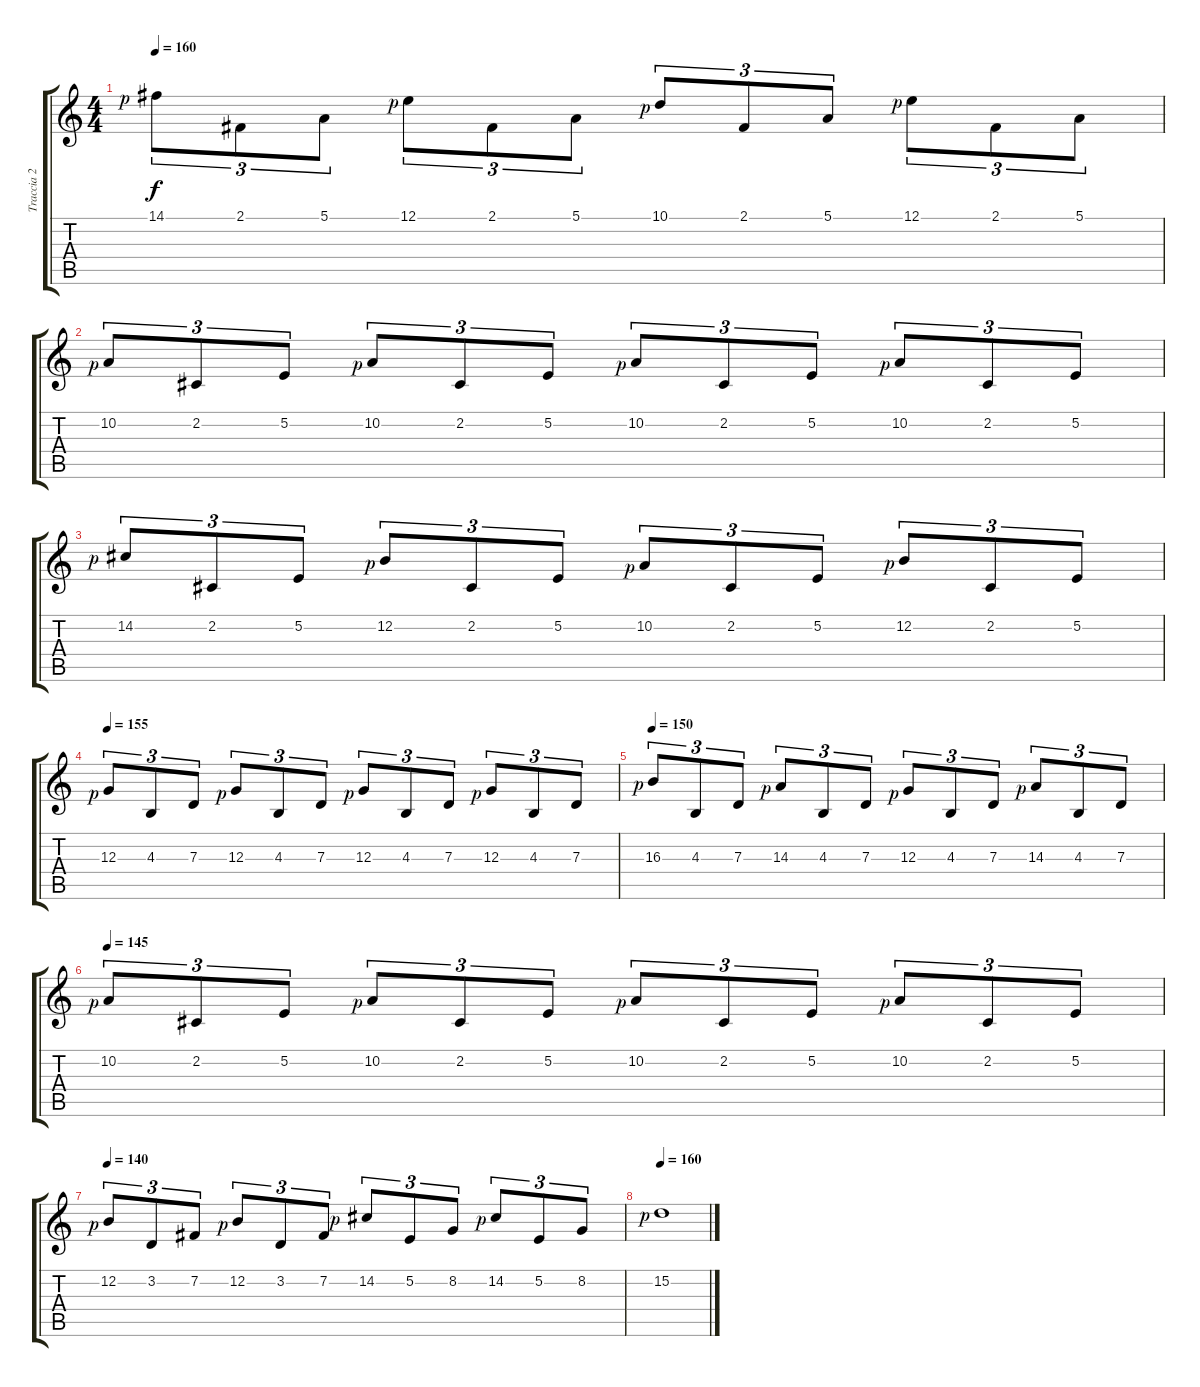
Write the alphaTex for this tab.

\track ("Traccia 2" "Traccia 2") {instrument violin}
\staff {score tabs}
\tuning (E4 B3 G3 D3 A2 E2) {hide}
\ts (4 4)
\tempo 160
\clef g2
\ks c
14.1{rf 1}.8{tu (3 2) dy f} 2.1.8{tu (3 2)} 5.1.8{tu (3 2)} 12.1{rf 1}.8{tu (3 2)} 2.1.8{tu (3 2)} 5.1.8{tu (3 2)} 10.1{rf 1}.8{tu (3 2)} 2.1.8{tu (3 2)} 5.1.8{tu (3 2)} 12.1{rf 1}.8{tu (3 2)} 2.1.8{tu (3 2)} 5.1.8{tu (3 2)} |
10.2{rf 1}.8{tu (3 2)} 2.2.8{tu (3 2)} 5.2.8{tu (3 2)} 10.2{rf 1}.8{tu (3 2)} 2.2.8{tu (3 2)} 5.2.8{tu (3 2)} 10.2{rf 1}.8{tu (3 2)} 2.2.8{tu (3 2)} 5.2.8{tu (3 2)} 10.2{rf 1}.8{tu (3 2)} 2.2.8{tu (3 2)} 5.2.8{tu (3 2)} |
14.2{rf 1}.8{tu (3 2)} 2.2.8{tu (3 2)} 5.2.8{tu (3 2)} 12.2{rf 1}.8{tu (3 2)} 2.2.8{tu (3 2)} 5.2.8{tu (3 2)} 10.2{rf 1}.8{tu (3 2)} 2.2.8{tu (3 2)} 5.2.8{tu (3 2)} 12.2{rf 1}.8{tu (3 2)} 2.2.8{tu (3 2)} 5.2.8{tu (3 2)} |
\tempo 155
12.3{rf 1}.8{tu (3 2)} 4.3.8{tu (3 2)} 7.3.8{tu (3 2)} 12.3{rf 1}.8{tu (3 2)} 4.3.8{tu (3 2)} 7.3.8{tu (3 2)} 12.3{rf 1}.8{tu (3 2)} 4.3.8{tu (3 2)} 7.3.8{tu (3 2)} 12.3{rf 1}.8{tu (3 2)} 4.3.8{tu (3 2)} 7.3.8{tu (3 2)} |
\tempo 150
16.3{rf 1}.8{tu (3 2)} 4.3.8{tu (3 2)} 7.3.8{tu (3 2)} 14.3{rf 1}.8{tu (3 2)} 4.3.8{tu (3 2)} 7.3.8{tu (3 2)} 12.3{rf 1}.8{tu (3 2)} 4.3.8{tu (3 2)} 7.3.8{tu (3 2)} 14.3{rf 1}.8{tu (3 2)} 4.3.8{tu (3 2)} 7.3.8{tu (3 2)} |
\tempo 145
10.2{rf 1}.8{tu (3 2)} 2.2.8{tu (3 2)} 5.2.8{tu (3 2)} 10.2{rf 1}.8{tu (3 2)} 2.2.8{tu (3 2)} 5.2.8{tu (3 2)} 10.2{rf 1}.8{tu (3 2)} 2.2.8{tu (3 2)} 5.2.8{tu (3 2)} 10.2{rf 1}.8{tu (3 2)} 2.2.8{tu (3 2)} 5.2.8{tu (3 2)} |
\tempo 140
12.2{rf 1}.8{tu (3 2)} 3.2.8{tu (3 2)} 7.2.8{tu (3 2)} 12.2{rf 1}.8{tu (3 2)} 3.2.8{tu (3 2)} 7.2.8{tu (3 2)} 14.2{rf 1}.8{tu (3 2)} 5.2.8{tu (3 2)} 8.2.8{tu (3 2)} 14.2{rf 1}.8{tu (3 2)} 5.2.8{tu (3 2)} 8.2.8{tu (3 2)} |
\tempo 160
15.2{rf 1}.1
